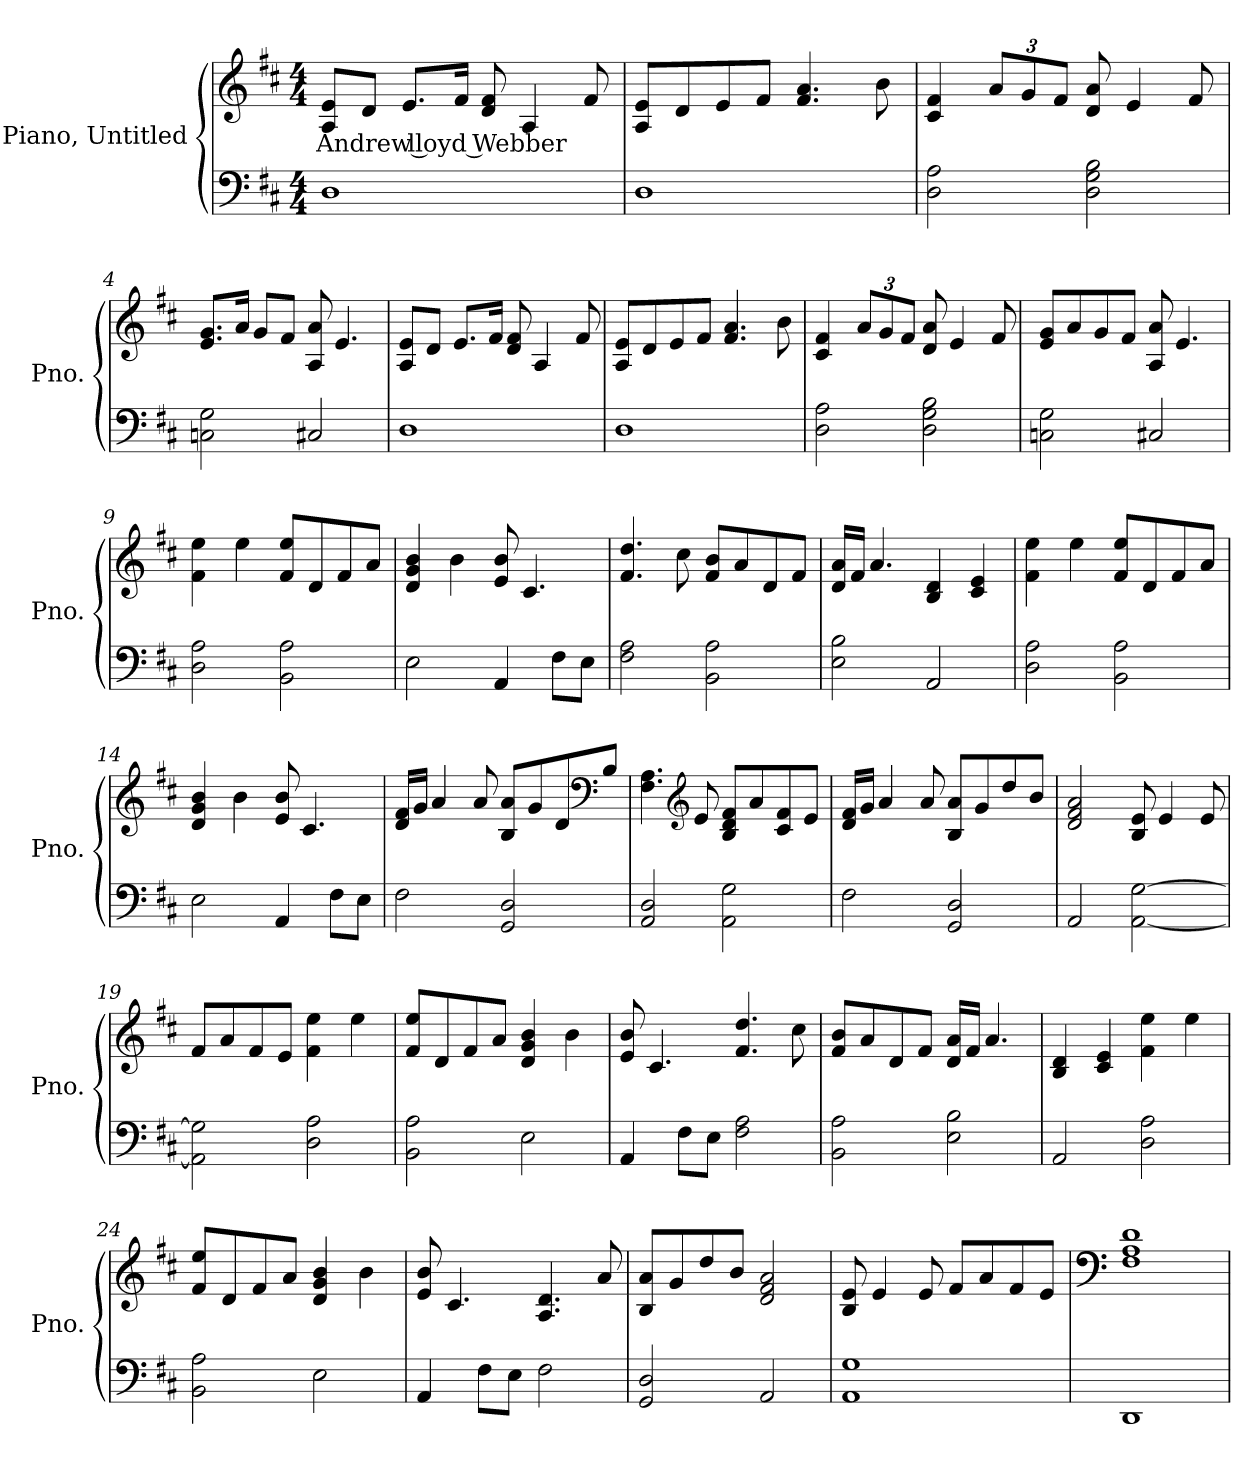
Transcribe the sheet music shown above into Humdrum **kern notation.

**kern	**kern	**text
*part2	*part1	*part1
*staff2	*staff1	*staff1
*I"Piano, Untitled	*I"Piano, Untitled	*
*I'Pno.	*I'Pno.	*
*clefF4	*clefG2	*
*k[f#c#]	*k[f#c#]	*
*M4/4	*M4/4	*
*MM75	*MM75	*
=1	=1	=1
!	!	!LO:LY:b
1D	8A/ 8e/L	Andrew lloyd Webber
.	8d/J	.
.	8.e/L	.
.	16f#/Jk	.
.	8d/ 8f#/	.
.	4A/	.
.	8f#/	.
=2	=2	=2
1D	8A/ 8e/L	.
.	8d/	.
.	8e/	.
.	8f#/J	.
.	4.f#/ 4.a/	.
.	8b\	.
=3	=3	=3
2D\ 2A\	4c#/ 4f#/	.
*	*Xbrackettup	*
.	12a/L	.
.	12g/	.
.	12f#/J	.
2D\ 2G\ 2B\	8d/ 8a/	.
.	4e/	.
.	8f#/	.
!!LO:LB:g=z
=4	=4	=4
2Cn\ 2G\	8.e/ 8.g/L	.
.	16a/Jk	.
.	8g/L	.
.	8f#/J	.
2C#X/	8A/ 8a/	.
.	4.e/	.
=5	=5	=5
1D	8A/ 8e/L	.
.	8d/J	.
.	8.e/L	.
.	16f#/Jk	.
.	8d/ 8f#/	.
.	4A/	.
.	8f#/	.
=6	=6	=6
1D	8A/ 8e/L	.
.	8d/	.
.	8e/	.
.	8f#/J	.
.	4.f#/ 4.a/	.
.	8b\	.
=7	=7	=7
2D\ 2A\	4c#/ 4f#/	.
.	12a/L	.
.	12g/	.
.	12f#/J	.
2D\ 2G\ 2B\	8d/ 8a/	.
.	4e/	.
.	8f#/	.
=8	=8	=8
2Cn\ 2G\	8e/ 8g/L	.
.	8a/	.
.	8g/	.
.	8f#/J	.
2C#X/	8A/ 8a/	.
.	4.e/	.
!!LO:LB:g=z
=9	=9	=9
2D\ 2A\	4f#\ 4ee\	.
.	4ee\	.
2BB\ 2A\	8f#/ 8ee/L	.
.	8d/	.
.	8f#/	.
.	8a/J	.
=10	=10	=10
2E\	4d/ 4g/ 4b/	.
.	4b\	.
4AA/	8e/ 8b/	.
.	4.c#/	.
8F#\L	.	.
8E\J	.	.
=11	=11	=11
2F#\ 2A\	4.f#/ 4.dd/	.
.	8cc#\	.
2BB\ 2A\	8f#/ 8b/L	.
.	8a/	.
.	8d/	.
.	8f#/J	.
=12	=12	=12
2E\ 2B\	16d/ 16a/LL	.
.	16f#/JJ	.
.	4.a/	.
2AA/	4B/ 4d/	.
.	4c#/ 4e/	.
=13	=13	=13
2D\ 2A\	4f#\ 4ee\	.
.	4ee\	.
2BB\ 2A\	8f#/ 8ee/L	.
.	8d/	.
.	8f#/	.
.	8a/J	.
=14	=14	=14
2E\	4d/ 4g/ 4b/	.
.	4b\	.
4AA/	8e/ 8b/	.
.	4.c#/	.
8F#\L	.	.
8E\J	.	.
!!LO:LB:g=z
=15	=15	=15
2F#\	16d/ 16f#/LL	.
.	16g/JJ	.
.	4a/	.
.	8a/	.
2GG/ 2D/	8B/ 8a/L	.
.	8g/	.
.	8d/	.
*	*clefF4	*
.	8B/J	.
=16	=16	=16
2AA/ 2D/	4.F#\ 4.A\	.
*	*clefG2	*
.	8e/	.
2AA\ 2G\	8B/ 8d/ 8f#/L	.
.	8a/	.
.	8c#/ 8f#/	.
.	8e/J	.
=17	=17	=17
2F#\	16d/ 16f#/LL	.
.	16g/JJ	.
.	4a/	.
.	8a/	.
2GG/ 2D/	8B/ 8a/L	.
.	8g/	.
.	8dd/	.
.	8b/J	.
=18	=18	=18
2AA/	2d/ 2f#/ 2a/	.
[2AA\ [2G\	8B/ 8e/	.
.	4e/	.
.	8e/	.
=19	=19	=19
2AA\] 2G\]	8f#/L	.
.	8a/	.
.	8f#/	.
.	8e/J	.
2D\ 2A\	4f#\ 4ee\	.
.	4ee\	.
!!LO:LB:g=z
=20	=20	=20
2BB\ 2A\	8f#/ 8ee/L	.
.	8d/	.
.	8f#/	.
.	8a/J	.
2E\	4d/ 4g/ 4b/	.
.	4b\	.
=21	=21	=21
4AA/	8e/ 8b/	.
.	4.c#/	.
8F#\L	.	.
8E\J	.	.
2F#\ 2A\	4.f#/ 4.dd/	.
.	8cc#\	.
=22	=22	=22
2BB\ 2A\	8f#/ 8b/L	.
.	8a/	.
.	8d/	.
.	8f#/J	.
2E\ 2B\	16d/ 16a/LL	.
.	16f#/JJ	.
.	4.a/	.
=23	=23	=23
2AA/	4B/ 4d/	.
.	4c#/ 4e/	.
2D\ 2A\	4f#\ 4ee\	.
.	4ee\	.
=24	=24	=24
2BB\ 2A\	8f#/ 8ee/L	.
.	8d/	.
.	8f#/	.
.	8a/J	.
2E\	4d/ 4g/ 4b/	.
.	4b\	.
=25	=25	=25
4AA/	8e/ 8b/	.
.	4.c#/	.
8F#\L	.	.
8E\J	.	.
2F#\	4.A/ 4.d/	.
.	8a/	.
!!LO:LB:g=z
=26	=26	=26
2GG/ 2D/	8B/ 8a/L	.
.	8g/	.
.	8dd/	.
.	8b/J	.
2AA/	2d/ 2f#/ 2a/	.
=27	=27	=27
1AA 1G	8B/ 8e/	.
.	4e/	.
.	8e/	.
.	8f#/L	.
.	8a/	.
.	8f#/	.
.	8e/J	.
=28	=28	=28
*	*clefF4	*
1DD	1F# 1A 1d	.
=	=	=
*-	*-	*-
